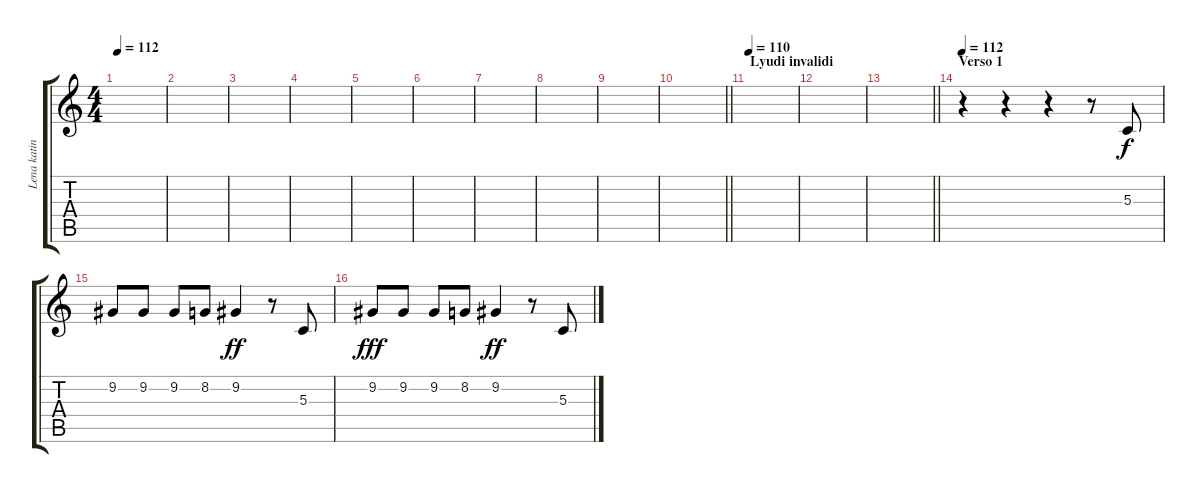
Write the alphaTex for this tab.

\track ("Lena katina" "Lena katin") {instrument tenorsax}
\staff {score tabs}
\tuning (E4 B3 G3 D3 A2 E2) {hide}
\ts (4 4)
\tempo 112
\clef g2
\ks c
|
|
|
|
|
|
|
|
|
\barLineRight lightlight
|
\section ("" "Lyudi invalidi")
\tempo 110
|
|
\barLineRight lightlight
|
\section ("" "Verso 1")
\tempo 112
r.4 r.4 r.4 r.8 5.3.8 |
9.2.8 9.2.8 9.2.8 8.2.8 9.2.4{dy ff} r.8 5.3.8 |
9.2.8{dy fff} 9.2.8 9.2.8 8.2.8 9.2.4{dy ff} r.8 5.3.8
